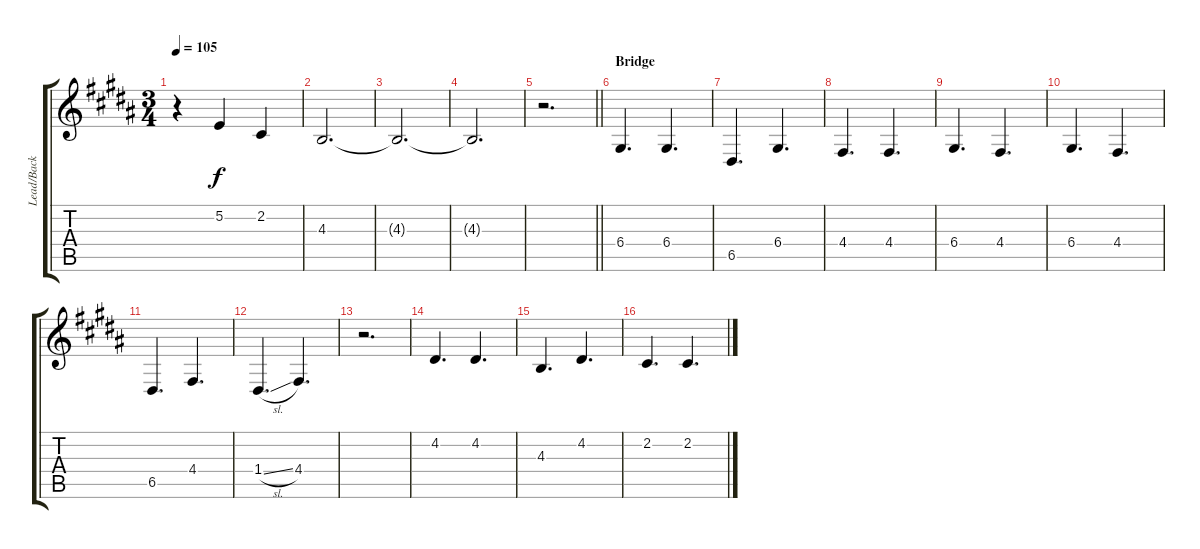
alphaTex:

\track ("Lead/Back Vocals" "Lead/Back ") {instrument clarinet}
\staff {score tabs}
\tuning (E4 B3 G3 D3 A2 E2) {hide}
\ts (3 4)
\tempo 105
\clef g2
\ks b
r.4{dy f} 5.2.4 2.2.4 |
4.3.2{d} |
4.3{t}.2{d} |
4.3{t}.2{d} |
\barLineRight lightlight
r.2{d} |
\section ("" "Bridge")
6.4.4{d volume 11} 6.4.4{d} |
6.5.4{d} 6.4.4{d} |
4.4.4{d} 4.4.4{d} |
6.4.4{d} 4.4.4{d} |
6.4.4{d} 4.4.4{d} |
6.5.4{d} 4.4.4{d} |
1.4{sl}.4{d} 4.4.4{d} |
r.2{d} |
4.2.4{d volume 13} 4.2.4{d} |
4.3.4{d} 4.2.4{d} |
2.2.4{d} 2.2.4{d}
